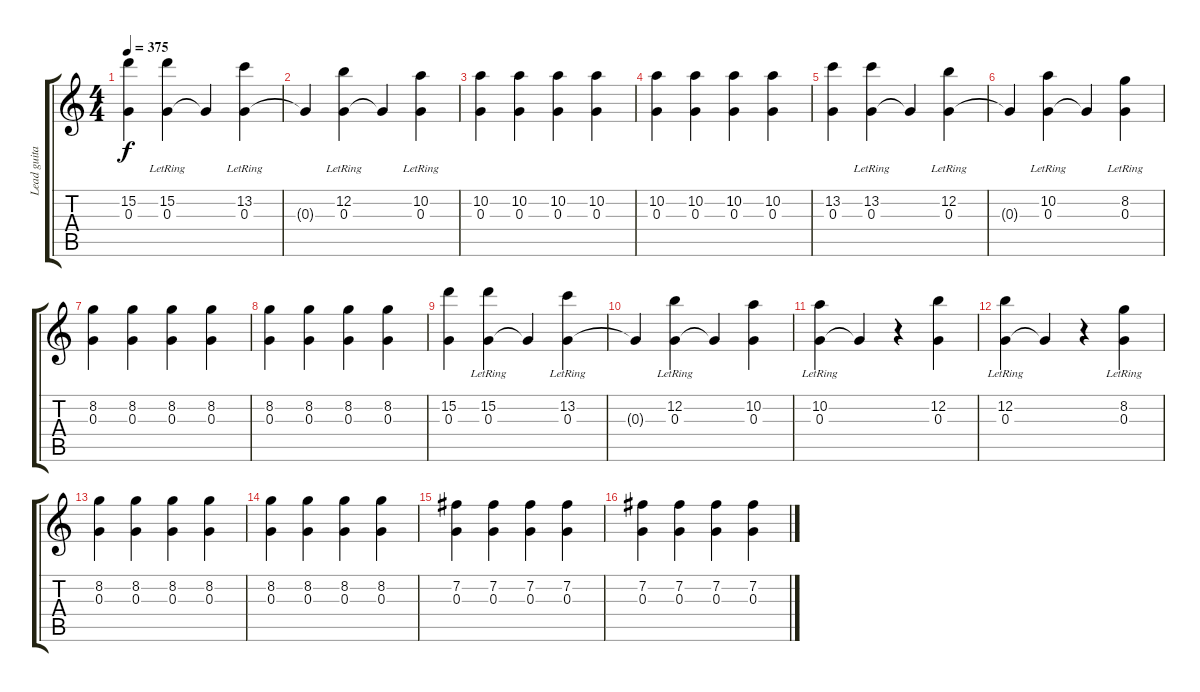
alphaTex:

\track ("Lead guitar" "Lead guita") {instrument acousticguitarsteel}
\staff {score tabs}
\tuning (E4 B3 G3 D3 A2 E2) {hide}
\ts (4 4)
\tempo 375
\clef g2
\ks c
(15.2 0.3).4{dy f} (15.2{lr} 0.3).4 0.3{t}.4 (13.2{lr} 0.3).4 |
0.3{t}.4 (12.2{lr} 0.3).4 0.3{t}.4 (10.2{lr} 0.3).4 |
(10.2 0.3).4 (10.2 0.3).4 (10.2 0.3).4 (10.2 0.3).4 |
(10.2 0.3).4 (10.2 0.3).4 (10.2 0.3).4 (10.2 0.3).4 |
(13.2 0.3).4 (13.2{lr} 0.3).4 0.3{t}.4 (12.2{lr} 0.3).4 |
0.3{t}.4 (10.2{lr} 0.3).4 0.3{t}.4 (8.2{lr} 0.3).4 |
(8.2 0.3).4 (8.2 0.3).4 (8.2 0.3).4 (8.2 0.3).4 |
(8.2 0.3).4 (8.2 0.3).4 (8.2 0.3).4 (8.2 0.3).4 |
(15.2 0.3).4 (15.2{lr} 0.3).4 0.3{t}.4 (13.2{lr} 0.3).4 |
0.3{t}.4 (12.2{lr} 0.3).4 0.3{t}.4 (10.2 0.3).4 |
(10.2{lr} 0.3).4 0.3{t}.4 r.4 (12.2 0.3).4 |
(12.2{lr} 0.3).4 0.3{t}.4 r.4 (8.2{lr} 0.3).4 |
(8.2 0.3).4 (8.2 0.3).4 (8.2 0.3).4 (8.2 0.3).4 |
(8.2 0.3).4 (8.2 0.3).4 (8.2 0.3).4 (8.2 0.3).4 |
(7.2 0.3).4 (7.2 0.3).4 (7.2 0.3).4 (7.2 0.3).4 |
(7.2 0.3).4 (7.2 0.3).4 (7.2 0.3).4 (7.2 0.3).4
